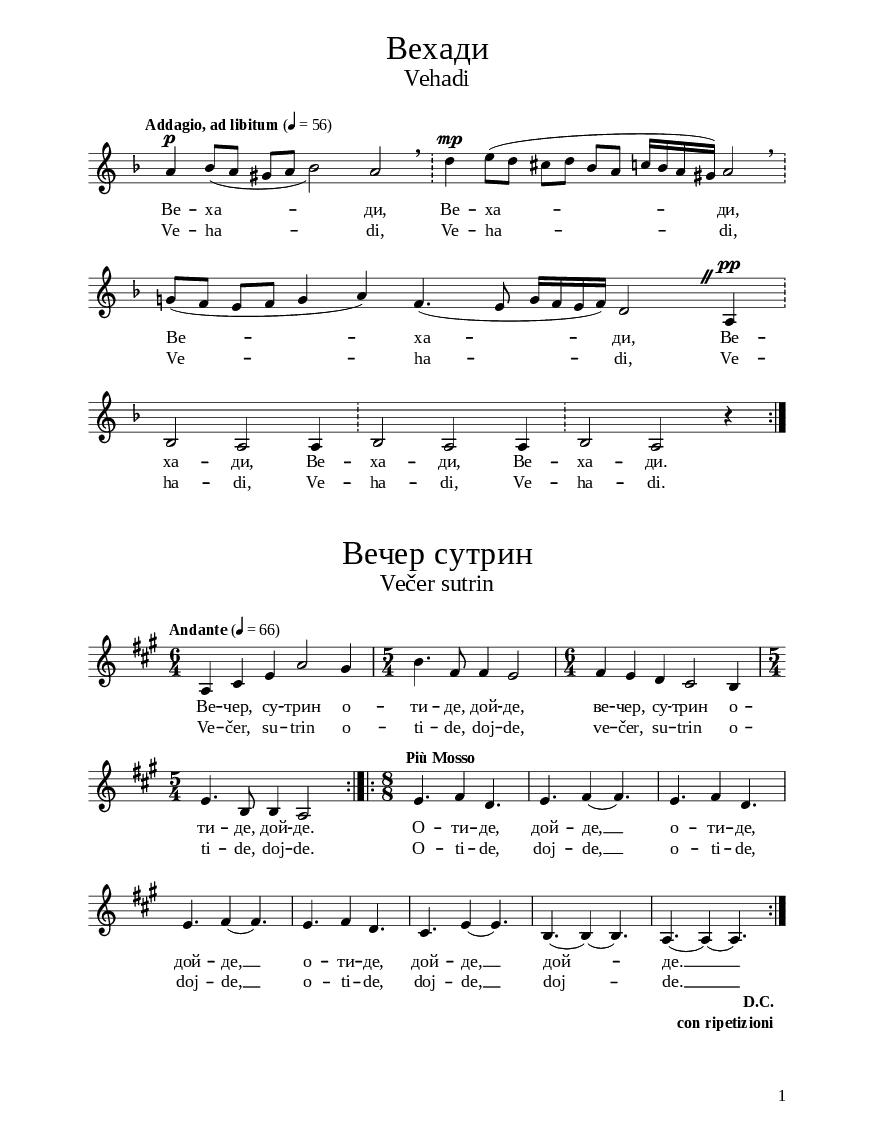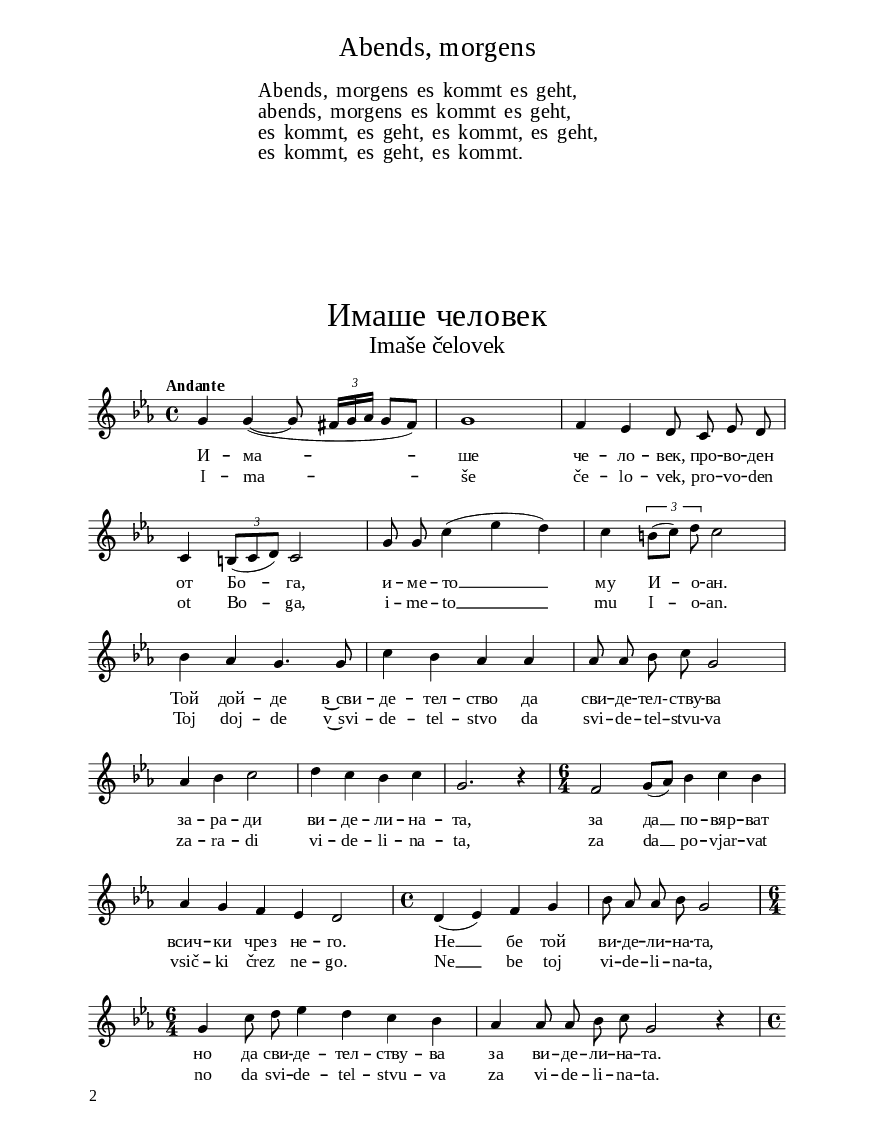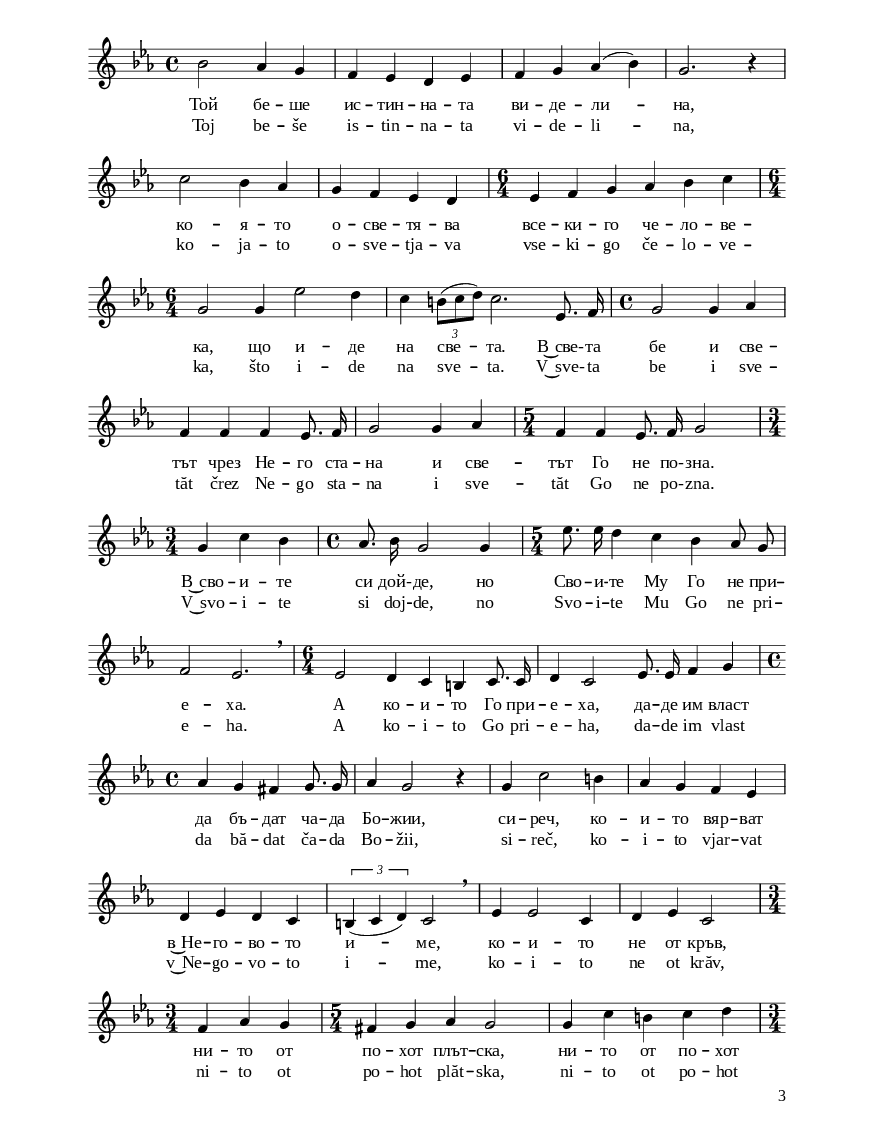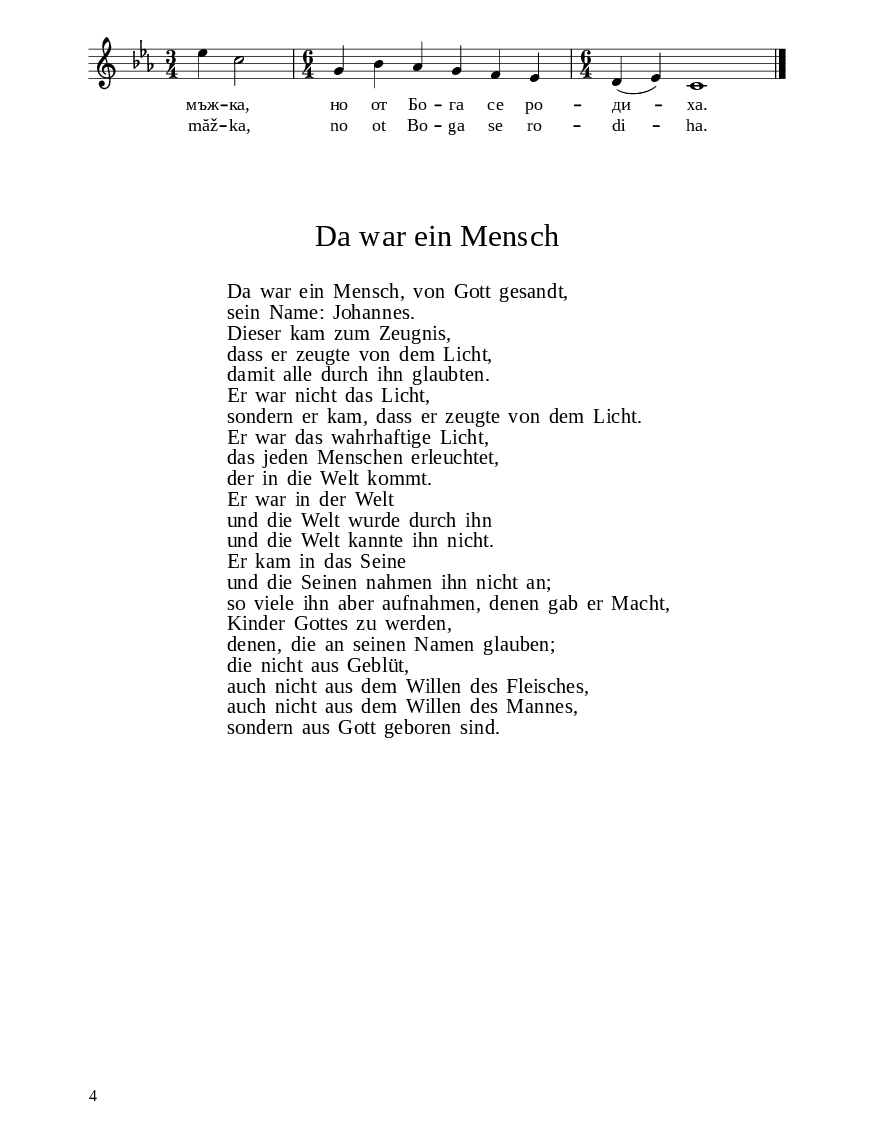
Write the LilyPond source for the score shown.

\version "2.24.1"

% include paper part and global functions
\include "include/globals.ily"

\bookpart {
  \label #'ref083_1
  \tocItem \markup "Вехади – Vehadi"
  \include "include/bookpart-paper.ily"
  \score {
    \include "include/score-layout.ily"

    \new Voice \absolute {
      \clef treble
      \key d \minor
      \tempoFunc "Addagio, ad libitum" 4 "56"
      \override Staff.BarLine.gap = 0.5
      \autoBeamOff
      \omit Score.TimeSignature
      \cadenzaOn % allows custom bar lines


      \repeat volta 2 {
        \slurDown a'4^\p bes'8 [ ( a'] gis' [a'] bes'2 ) \slurNeutral a' \bar "!"  \breathe  d''4^\mp  e''8 ( [d''] cis'' [d''] bes' [a'] c''16 [bes' a' gis'!] ) a'2 \bar "!" \breathe \break |

        \time 10/4 g'8 ([ f'] e' [f'] g'4 a' ) f'4. ( e'8 g'16 [f' e' f'] ) d'2
        \override BreathingSign.text = \markup {
          \musicglyph "scripts.caesura.straight"
        }
        \breathe
        a4^\pp \bar "!" \break |


        bes2 a2 a4 \bar "!"  bes2 a a4  \bar "!"  bes2 a r4
      } \break
    }

    \addlyrics {
      Ве -- ха -- ди, Ве -- ха -- ди, Ве -- ха -- ди,
      Ве -- ха -- ди, Ве -- ха -- ди, Ве -- ха -- ди.
    }
    \addlyrics {
      Ve -- ha -- di, Ve -- ha -- di, Ve -- ha -- di,
      Ve -- ha -- di, Ve -- ha -- di, Ve -- ha -- di.
    }
    \header {
      title = \titleFunc "Вехади" "Vehadi"
    }

    \midi{}

  } % score
  %

  \include "include/bookpart-paper.ily"
  \label #'ref083_2
  \tocItem \markup "Вечер сутрин – Večer sutrin"
  \score {
    \include "include/score-layout.ily"

    \new Voice \absolute {
      \clef treble
      \key a \major
      \time 6/4
      \tempoFunc "Andante" 4 "66"
      \autoBeamOff

      a4 cis' e' a'2 gis'4 |  \time 5/4  b'4. fis'8 fis'4 e'2 | \time 6/4  fis'4 e' d' cis'2 b4 \break |

      \time 5/4  e'4. b8 b4 a2 | \bar ":|.|:" \time 8/8 \tempo  "      Più Mosso"

      e'4. fis'4 d'4. | e'4. fis'4 ~ fis'4. | e'4. fis'4 d'4. \break |

      e'4. fis'4 ~ fis'4. |e'4. fis'4 d'4. | cis'4. e'4 ~ e'4. | b4. ~ b4 ~ b4. | a4. ~ a4 ~ a4. | \bar ":|."


    }

    \addlyrics {
      Ве -- чер,
      су -- трин о -- ти -- де, дой -- де, ве -- чер,
      су -- трин о -- ти -- де, дой -- де. О -- ти --
      де, дой -- де, __ о -- ти -- де, дой -- де, __ о -- ти
      -- де, дой -- де, __ дой -- де. __}
      \addlyrics {
        Ve -- čer,
        su -- trin o -- ti -- de, doj -- de, ve -- čer,
        su -- trin o -- ti -- de, doj -- de. O -- ti --
        de, doj -- de, __ o -- ti -- de, doj -- de, __ o -- ti
        -- de, doj -- de, __ doj -- de. __}
        \header {
          title = \titleFunc "Вечер сутрин" "Večer sutrin"
        }

        \midi{}

      } % score

      \markup \dc-two "D.C." "con ripetizioni"

      \pageBreak

      % include foreign translation(s) of the song
      \version "2.24.0"

\markup \fill-line { \fontsize #deTitleFontSize "Abends, morgens" }
\markup \null
\markup \null
\markup \fontsize #deCoupletFontSize {
  \hspace #14
  \override #`(baseline-skip . ,deCoupletBaselineSkip)


  
  \column {
     \line { "   "Abends, morgens es kommt es geht, }
     \line { "   "abends, morgens es kommt es geht, }
     \line { "   "es kommt, es geht, es kommt, es geht, }
     \line { "   "es kommt, es geht, es kommt. }
  }
}    



      \markup \empty-three
      \markup \empty-three
      \include "include/bookpart-paper.ily"
      \label #'ref083_3
      \tocItem \markup "Имаше человек  – Imaše čelovek"
      \score {
        \include "include/score-layout.ily"

        \new Voice \absolute {
          \clef treble
          \key c \minor
          \time 4/4
          \tempo "Andante"

          \autoBeamOff
          g'4  g' ( ~ g'8 \times 2/3  { fis'16 [g'16 as'] } g'8 [ fis'] ) | g'1 | f'4 es' d'8 c' es' d' \break |

          c'4  \times 2/3  { b8 ( [c' d'8] )  } c'2 | g'8 g' c''4 ( es'' d'' ) | \tupletUp c''4 \tuplet 3/2 { b'8 ([ c''] ) d''8 } c''2 \break \tupletNeutral |

          bes'4 as' g'4. g'8 | c''4 bes' as' as' | as'8 as' bes' c'' g'2 \break |

          as'4 bes' c''2 |  d''4 c'' bes' c'' | g'2. r4 |  \time 6/4  f'2 g'8 [( as' )] bes'4 c'' bes' \break |

          as'4 g' f' es' d'2 | \time 4/4  d'4 ( es' ) f' g' | bes'8 as' as' bes' g'2 \break |

          \time 6/4  g'4 c''8 d'' es''4 d'' c'' bes' | as'4 as'8 as' bes' c'' g'2 r4 \break |

          \time 4/4  bes'2 as'4 g' | f'4 es' d' es' | f'4 g' as' ( bes' ) | g'2. r4 \break |

          c''2 bes'4 as' | g'4 f' es' d' | \time 6/4  es'4 f' g' as' bes' c'' | \break

          \time 6/4  g'2 g'4 es''2 d''4 | c''4  \times 2/3  { b'8 ( [c'' d''8] ) } c''2.  es'8. f'16 \noBeam | \time 4/4  g'2 g'4 as' \break |

          f'4 f' f' es'8. f'16 | g'2 g'4 as' | \time 5/4  f'4 f' es'8. f'16 g'2 \break |

          \time 3/4  g'4 c'' bes' | \time 4/4  as'8. bes'16 g'2 g'4 | \time 5/4  es''8. es''16 d''4 c'' bes' as'8 g' \break |

          f'2 es'2. \breathe | \time 6/4  es'2 d'4 c' b c'8. c'16 | d'4 c'2 es'8. es'16 f'4 g' \break |

          \time 4/4  as'4 g' fis' g'8. g'16 \noBeam | as'4 g'2 r4 | g'4 c''2 b'4 | as'4 g' f' es' \break |

          d'4 es' d' c' | \times 2/3  {
            b4 ( c'4 d' )} c'2 \breathe | es'4 es'2 c'4 | d'4 es' c'2 \break |

            \time 3/4  f'4 as' g' | \time 5/4  fis'4 g' as' g'2 | g'4 c'' b' c'' d'' \break |

            \time 3/4  es''4 c''2 | \time 6/4  g'4 bes' as' g' f' es' | \time 6/4  d'4 ( es' ) c'1 | \bar "|."
          }

          \addlyrics {
            И -- ма --
            ше че -- ло -- век, про -- во -- ден от Бо --
            га, и -- ме -- то __ му И -- о -- ан. Той дой --
            де в~сви -- де -- тел -- ство да сви -- де -- "тел-"
            -- ству -- ва за -- ра -- ди ви -- де -- ли -- на
            -- та, за да __ по -- вяр -- ват всич -- ки чрез не
            -- го. Не __ бе той ви -- де -- ли -- на -- та, но
            да сви -- де -- тел -- ству -- ва за ви -- де --
            ли -- на -- та. Той бе -- ше ис -- тин -- на --
            та ви -- де -- ли -- на, ко -- я -- то о -- све
            -- тя -- ва все -- ки -- го че -- ло -- ве -- ка,
            що и -- де на све -- та. "В~све-" -- та бе и све
            -- тът чрез Не -- го ста -- на и све -- тът Го
            не "по-" -- зна. В~сво -- и -- те си "дой-" -- де, но
            Сво -- и -- те Му Го не при -- е -- ха. А ко
            -- и -- то Го при -- е -- ха, да -- де им власт
            да бъ -- дат ча -- да Бо -- жии, си -- реч, ко
            -- и -- то вяр -- ват в~Не -- го -- во -- то и --
            ме, ко -- и -- то не от кръв, ни -- то от по
            -- хот плът -- ска, ни -- то от по -- хот мъж --
            ка, но от Бо -- га се ро -- ди -- ха.}
            \addlyrics {
              I -- ma --
              še če -- lo -- vek, pro -- vo -- den ot Bo --
              ga, i -- me -- to __ mu I -- o -- an. Toj doj --
              de v~svi -- de -- tel -- stvo da svi -- de -- tel
              -- stvu -- va za -- ra -- di vi -- de -- li -- na
              -- ta, za da __ po -- vjar -- vat vsič -- ki črez ne
              -- go. Ne __ be toj vi -- de -- li -- na -- ta, no
              da svi -- de -- tel -- stvu -- va za vi -- de --
              li -- na -- ta. Toj be -- še is -- tin -- na --
              ta vi -- de -- li -- na, ko -- ja -- to o -- sve
              -- tja -- va vse -- ki -- go če -- lo -- ve -- ka,
              što i -- de na sve -- ta. "V~sve-" -- ta be i sve
              -- tăt črez Ne -- go sta -- na i sve -- tăt Go
              ne "po-" -- zna. V~svo -- i -- te si doj -- de, no
              Svo -- i -- te Mu Go ne pri -- e -- ha. A ko
              -- i -- to Go pri -- e -- ha, da -- de im vlast
              da bă -- dat ča -- da Bo -- žii, si -- reč, ko
              -- i -- to vjar -- vat v~Ne -- go -- vo -- to i --
              me, ko -- i -- to ne ot krăv, ni -- to ot po
              -- hot plăt -- ska, ni -- to ot po -- hot măž --
              ka, no ot Bo -- ga se ro -- di -- ha.}

              \header {
                title = \titleFunc "Имаше человек" "Imaše čelovek"
              }

              \midi{}

            } % score

            \markup \empty-two

            % include foreign translation(s) of the song
            \version "2.20.0"

\markup \fill-line { \fontsize #6 "Da war ein Mensch" }
\markup \null
\markup \null
\markup \fontsize #+2.5 {
    \hspace #12
    \override #'(baseline-skip . 2)
    
        \column {

     \line { " " } 
     
    \line { " " Da war ein Mensch, von Gott gesandt,  }

\line { " " sein Name: Johannes. }

\line { " " Dieser kam zum Zeugnis,  }

\line { " " dass er zeugte von dem Licht, }

\line { " " damit alle durch ihn glaubten. }

\line { " " Er war nicht das Licht,  }

\line { " " sondern er kam, dass er zeugte von dem Licht. }

\line { " " Er war das wahrhaftige Licht,  }

\line { " " das jeden Menschen erleuchtet, }

\line { " " der in die Welt kommt. }

\line { " " Er war in der Welt }

\line { " " und die Welt wurde durch ihn }

\line { " " und die Welt kannte ihn nicht. }

\line { " " Er kam in das Seine }

\line { " " und die Seinen nahmen ihn nicht an; }

\line { " " so viele ihn aber aufnahmen, denen gab er Macht, }

\line { " " Kinder Gottes zu werden, }

\line { " " denen, die an seinen Namen glauben; }

\line { " " die nicht aus Geblüt,  }

\line { " " auch nicht aus dem Willen des Fleisches,  }

\line { " " auch nicht aus dem Willen des Mannes,  }

\line { " " sondern aus Gott geboren sind.  }
     
    }
}
%}
   
 
 


 
    
   
    
 
%--------------------------------------------------------------------- 


          } % bookpart
